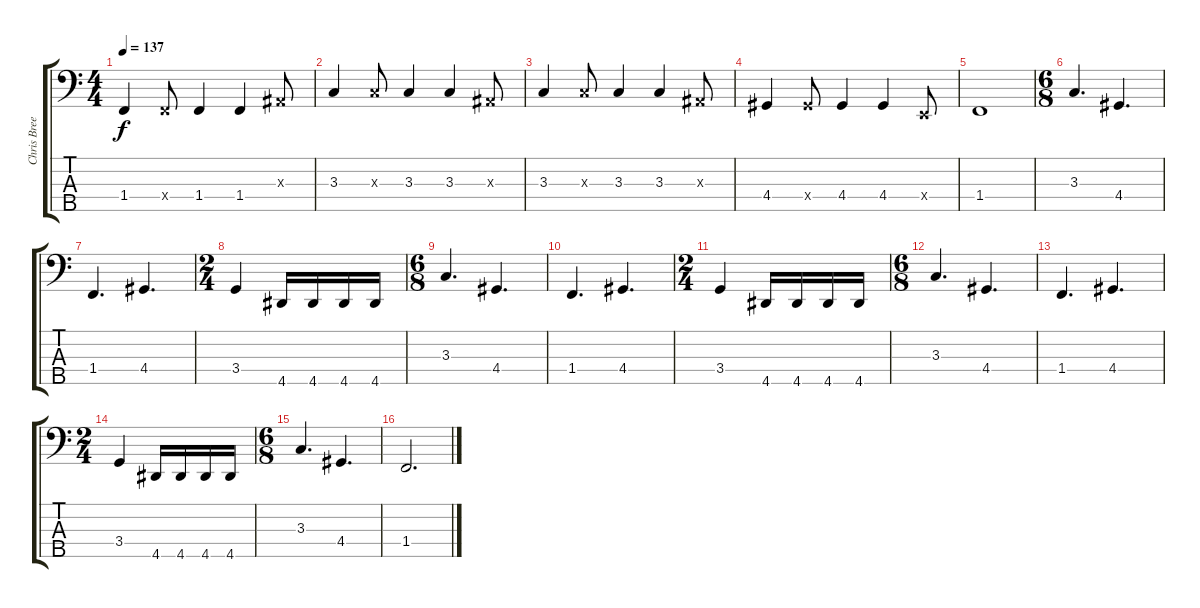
\track ("Chris Breeze" "Chris Bree") {instrument electricbassfinger}
\staff {score tabs}
\tuning (G2 D2 A1 E1 B0) {hide}
\ts (4 4)
\tempo 137
\clef f4
\ks c
1.4.4{dy f} 1.4{x}.8 1.4.4 1.4.4 1.3{x}.8 |
3.3.4 3.3{x}.8 3.3.4 3.3.4 1.3{x}.8 |
3.3.4 3.3{x}.8 3.3.4 3.3.4 1.3{x}.8 |
4.4.4 4.4{x}.8 4.4.4 4.4.4 0.4{x}.8 |
1.4.1 |
\ts (6 8)
3.3.4{d} 4.4.4{d} |
1.4.4{d} 4.4.4{d} |
\ts (2 4)
3.4.4 4.5.16 4.5.16 4.5.16 4.5.16 |
\ts (6 8)
3.3.4{d} 4.4.4{d} |
1.4.4{d} 4.4.4{d} |
\ts (2 4)
3.4.4 4.5.16 4.5.16 4.5.16 4.5.16 |
\ts (6 8)
3.3.4{d} 4.4.4{d} |
1.4.4{d} 4.4.4{d} |
\ts (2 4)
3.4.4 4.5.16 4.5.16 4.5.16 4.5.16 |
\ts (6 8)
3.3.4{d} 4.4.4{d} |
1.4.2{d}
